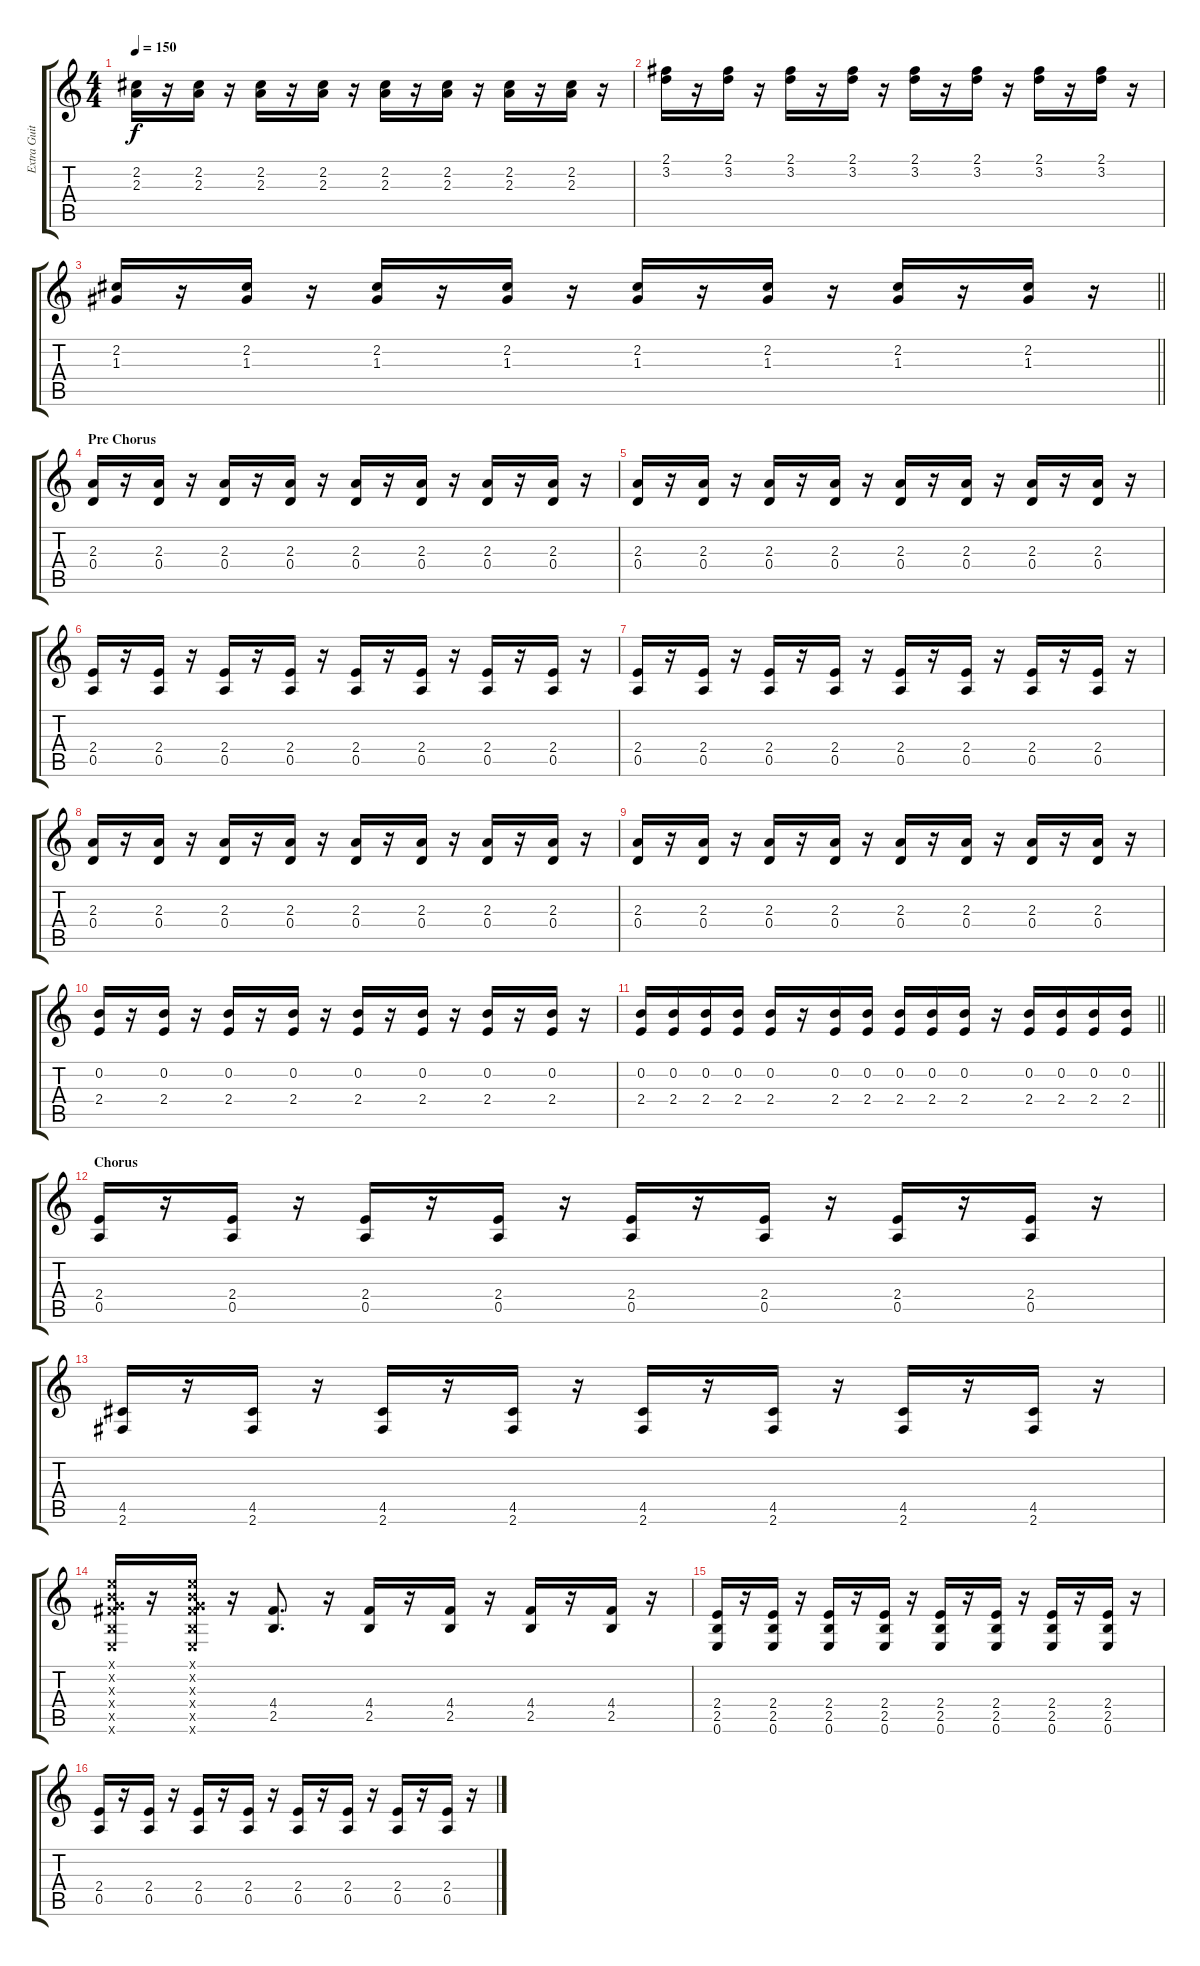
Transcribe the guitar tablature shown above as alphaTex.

\track ("Extra Guitar" "Extra Guit") {instrument electricguitarmuted}
\staff {score tabs}
\tuning (E4 B3 G3 D3 A2 E2) {hide}
\ts (4 4)
\tempo 150
\clef g2
\ks c
(2.2 2.3).16{dy f} r.16 (2.2 2.3).16 r.16 (2.2 2.3).16 r.16 (2.2 2.3).16 r.16 (2.2 2.3).16 r.16 (2.2 2.3).16 r.16 (2.2 2.3).16 r.16 (2.2 2.3).16 r.16 |
(2.1 3.2).16 r.16 (2.1 3.2).16 r.16 (2.1 3.2).16 r.16 (2.1 3.2).16 r.16 (2.1 3.2).16 r.16 (2.1 3.2).16 r.16 (2.1 3.2).16 r.16 (2.1 3.2).16 r.16 |
\barLineRight lightlight
(2.2 1.3).16 r.16 (2.2 1.3).16 r.16 (2.2 1.3).16 r.16 (2.2 1.3).16 r.16 (2.2 1.3).16 r.16 (2.2 1.3).16 r.16 (2.2 1.3).16 r.16 (2.2 1.3).16 r.16 |
\section ("" "Pre Chorus")
(2.3 0.4).16 r.16 (2.3 0.4).16 r.16 (2.3 0.4).16 r.16 (2.3 0.4).16 r.16 (2.3 0.4).16 r.16 (2.3 0.4).16 r.16 (2.3 0.4).16 r.16 (2.3 0.4).16 r.16 |
(2.3 0.4).16 r.16 (2.3 0.4).16 r.16 (2.3 0.4).16 r.16 (2.3 0.4).16 r.16 (2.3 0.4).16 r.16 (2.3 0.4).16 r.16 (2.3 0.4).16 r.16 (2.3 0.4).16 r.16 |
(2.4 0.5).16 r.16 (2.4 0.5).16 r.16 (2.4 0.5).16 r.16 (2.4 0.5).16 r.16 (2.4 0.5).16 r.16 (2.4 0.5).16 r.16 (2.4 0.5).16 r.16 (2.4 0.5).16 r.16 |
(2.4 0.5).16 r.16 (2.4 0.5).16 r.16 (2.4 0.5).16 r.16 (2.4 0.5).16 r.16 (2.4 0.5).16 r.16 (2.4 0.5).16 r.16 (2.4 0.5).16 r.16 (2.4 0.5).16 r.16 |
(2.3 0.4).16 r.16 (2.3 0.4).16 r.16 (2.3 0.4).16 r.16 (2.3 0.4).16 r.16 (2.3 0.4).16 r.16 (2.3 0.4).16 r.16 (2.3 0.4).16 r.16 (2.3 0.4).16 r.16 |
(2.3 0.4).16 r.16 (2.3 0.4).16 r.16 (2.3 0.4).16 r.16 (2.3 0.4).16 r.16 (2.3 0.4).16 r.16 (2.3 0.4).16 r.16 (2.3 0.4).16 r.16 (2.3 0.4).16 r.16 |
(0.2 2.4).16 r.16 (0.2 2.4).16 r.16 (0.2 2.4).16 r.16 (0.2 2.4).16 r.16 (0.2 2.4).16 r.16 (0.2 2.4).16 r.16 (0.2 2.4).16 r.16 (0.2 2.4).16 r.16 |
\barLineRight lightlight
(0.2 2.4).16 (0.2 2.4).16 (0.2 2.4).16 (0.2 2.4).16 (0.2 2.4).16 r.16 (0.2 2.4).16 (0.2 2.4).16 (0.2 2.4).16 (0.2 2.4).16 (0.2 2.4).16 r.16 (0.2 2.4).16 (0.2 2.4).16 (0.2 2.4).16 (0.2 2.4).16 |
\section ("" "Chorus")
(2.4 0.5).16 r.16 (2.4 0.5).16 r.16 (2.4 0.5).16 r.16 (2.4 0.5).16 r.16 (2.4 0.5).16 r.16 (2.4 0.5).16 r.16 (2.4 0.5).16 r.16 (2.4 0.5).16 r.16 |
(4.5 2.6).16 r.16 (4.5 2.6).16 r.16 (4.5 2.6).16 r.16 (4.5 2.6).16 r.16 (4.5 2.6).16 r.16 (4.5 2.6).16 r.16 (4.5 2.6).16 r.16 (4.5 2.6).16 r.16 |
(0.1{x} 0.2{x} 0.3{x} 4.4{x} 2.5{x} 0.6{x}).16 r.16 (0.1{x} 0.2{x} 0.3{x} 4.4{x} 2.5{x} 0.6{x}).16 r.16 (4.4 2.5).8{d} r.16 (4.4 2.5).16 r.16 (4.4 2.5).16 r.16 (4.4 2.5).16 r.16 (4.4 2.5).16 r.16 |
(2.4 2.5 0.6).16 r.16 (2.4 2.5 0.6).16 r.16 (2.4 2.5 0.6).16 r.16 (2.4 2.5 0.6).16 r.16 (2.4 2.5 0.6).16 r.16 (2.4 2.5 0.6).16 r.16 (2.4 2.5 0.6).16 r.16 (2.4 2.5 0.6).16 r.16 |
(2.4 0.5).16 r.16 (2.4 0.5).16 r.16 (2.4 0.5).16 r.16 (2.4 0.5).16 r.16 (2.4 0.5).16 r.16 (2.4 0.5).16 r.16 (2.4 0.5).16 r.16 (2.4 0.5).16 r.16
